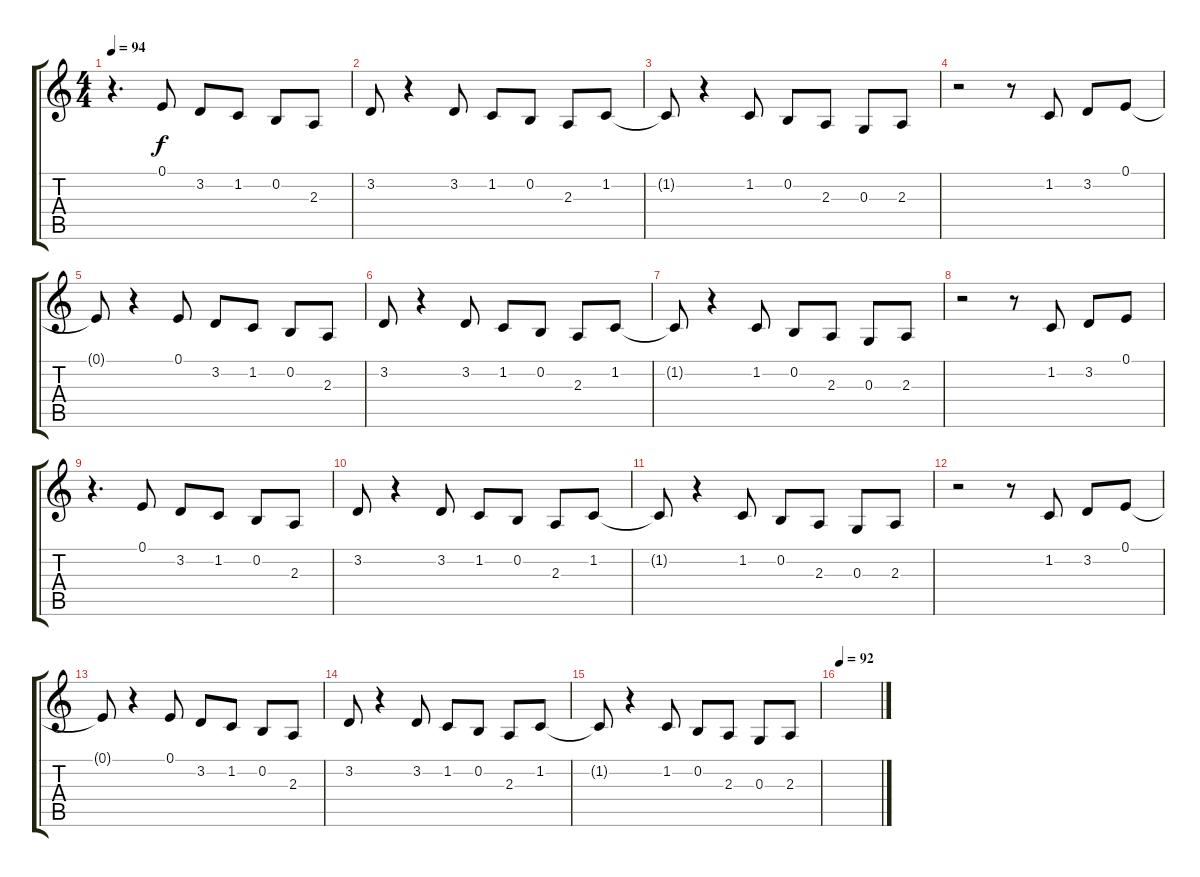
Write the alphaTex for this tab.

\track "" {instrument violin}
\staff {score tabs}
\tuning (E4 B3 G3 D3 A2 E2) {hide}
\ts (4 4)
\tempo 94
\clef g2
\ks c
r.4{d dy f} 0.1.8 3.2.8 1.2.8 0.2.8 2.3.8 |
3.2.8 r.4 3.2.8 1.2.8 0.2.8 2.3.8 1.2.8 |
1.2{t}.8 r.4 1.2.8 0.2.8 2.3.8 0.3.8 2.3.8 |
r.2 r.8 1.2.8 3.2.8 0.1.8 |
0.1{t}.8 r.4 0.1.8 3.2.8 1.2.8 0.2.8 2.3.8 |
3.2.8 r.4 3.2.8 1.2.8 0.2.8 2.3.8 1.2.8 |
1.2{t}.8 r.4 1.2.8 0.2.8 2.3.8 0.3.8 2.3.8 |
r.2 r.8 1.2.8 3.2.8 0.1.8 |
r.4{d} 0.1.8 3.2.8 1.2.8 0.2.8 2.3.8 |
3.2.8 r.4 3.2.8 1.2.8 0.2.8 2.3.8 1.2.8 |
1.2{t}.8 r.4 1.2.8 0.2.8 2.3.8 0.3.8 2.3.8 |
r.2 r.8 1.2.8 3.2.8 0.1.8 |
0.1{t}.8 r.4 0.1.8 3.2.8 1.2.8 0.2.8 2.3.8 |
3.2.8 r.4 3.2.8 1.2.8 0.2.8 2.3.8 1.2.8 |
1.2{t}.8 r.4 1.2.8 0.2.8 2.3.8 0.3.8 2.3.8 |
\tempo 92
